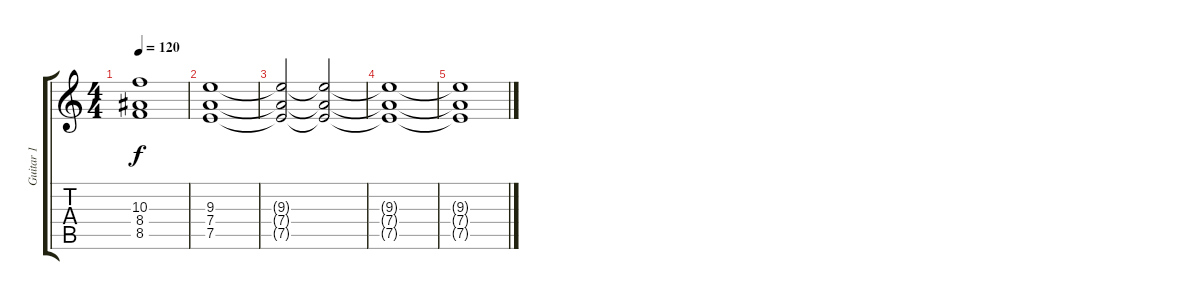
\track ("Guitar 1" "Guitar 1") {instrument distortionguitar}
\staff {score tabs}
\tuning (E4 B3 G3 D3 A2 D2) {hide}
\ts (4 4)
\tempo 120
\clef g2
\ks c
(10.3 8.4 8.5).1{dy f} |
(9.3 7.4 7.5).1 |
(9.3{t} 7.4{t} 7.5{t}).2 (9.3{t} 7.4{t} 7.5{t}).2{volume 0 instrument distortionguitar} |
(9.3{t} 7.4{t} 7.5{t}).1 |
(9.3{t} 7.4{t} 7.5{t}).1
